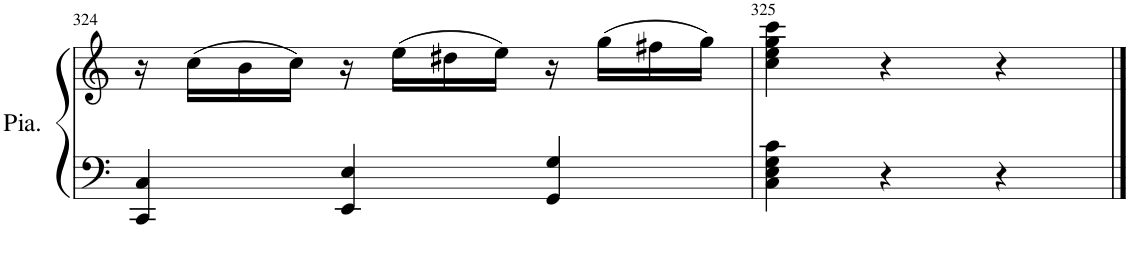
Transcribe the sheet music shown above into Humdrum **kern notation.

**kern	**kern
*part1	*part1
*staff2	*staff1
*I"Piano	*
*I'Pia.	*
!!LO:PB:g=z
*clefF4	*clefG2
*k[]	*k[]
*M3/4	*M3/4
=324	=324
4CC/ 4C/	16r
.	(16cc\LL
.	16b\
.	16cc\JJ)
4EE/ 4E/	16r
.	(16ee\LL
.	16dd#X\
.	16ee\JJ)
4GG/ 4G/	16r
.	(16gg\LL
.	16ff#X\
.	16gg\JJ)
=325	=325
4C\ 4E\ 4G\ 4c\	4cc\ 4ee\ 4gg\ 4ccc\
4r	4r
4r	4r
==	==
*-	*-
